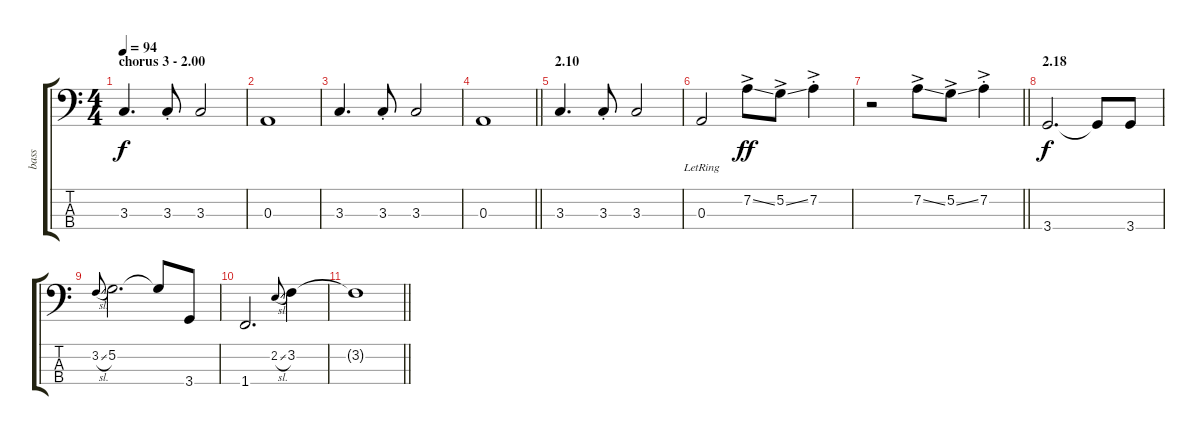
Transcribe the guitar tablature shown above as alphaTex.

\track ("bass" "bass") {instrument electricbasspick}
\staff {score tabs}
\tuning (G2 D2 A1 E1) {hide}
\ts (4 4)
\section ("" "chorus 3 - 2.00")
\tempo 94
\clef f4
\ks c
3.3.4{d dy f} 3.3{st}.8 3.3.2 |
0.3.1 |
3.3.4{d} 3.3{st}.8 3.3.2 |
\barLineRight lightlight
0.3.1 |
\section ("" "2.10")
3.3.4{d} 3.3{st}.8 3.3.2 |
0.3{lr}.2 7.2{ss ac}.8{dy ff} 5.2{ss ac}.8 7.2{ac st}.4 |
\barLineRight lightlight
r.2 7.2{ss ac}.8 5.2{ss ac}.8 7.2{ac st}.4 |
\section ("" "2.18")
3.4.2{d dy f} 3.4{t}.8 3.4.8 |
3.2{sl}.8{gr onbeat} 5.2.2{d} 5.2{t}.8 3.4.8 |
1.4.2{d} 2.2{sl}.8{gr onbeat} 3.2.4 |
\barLineRight lightlight
3.2{t}.1
